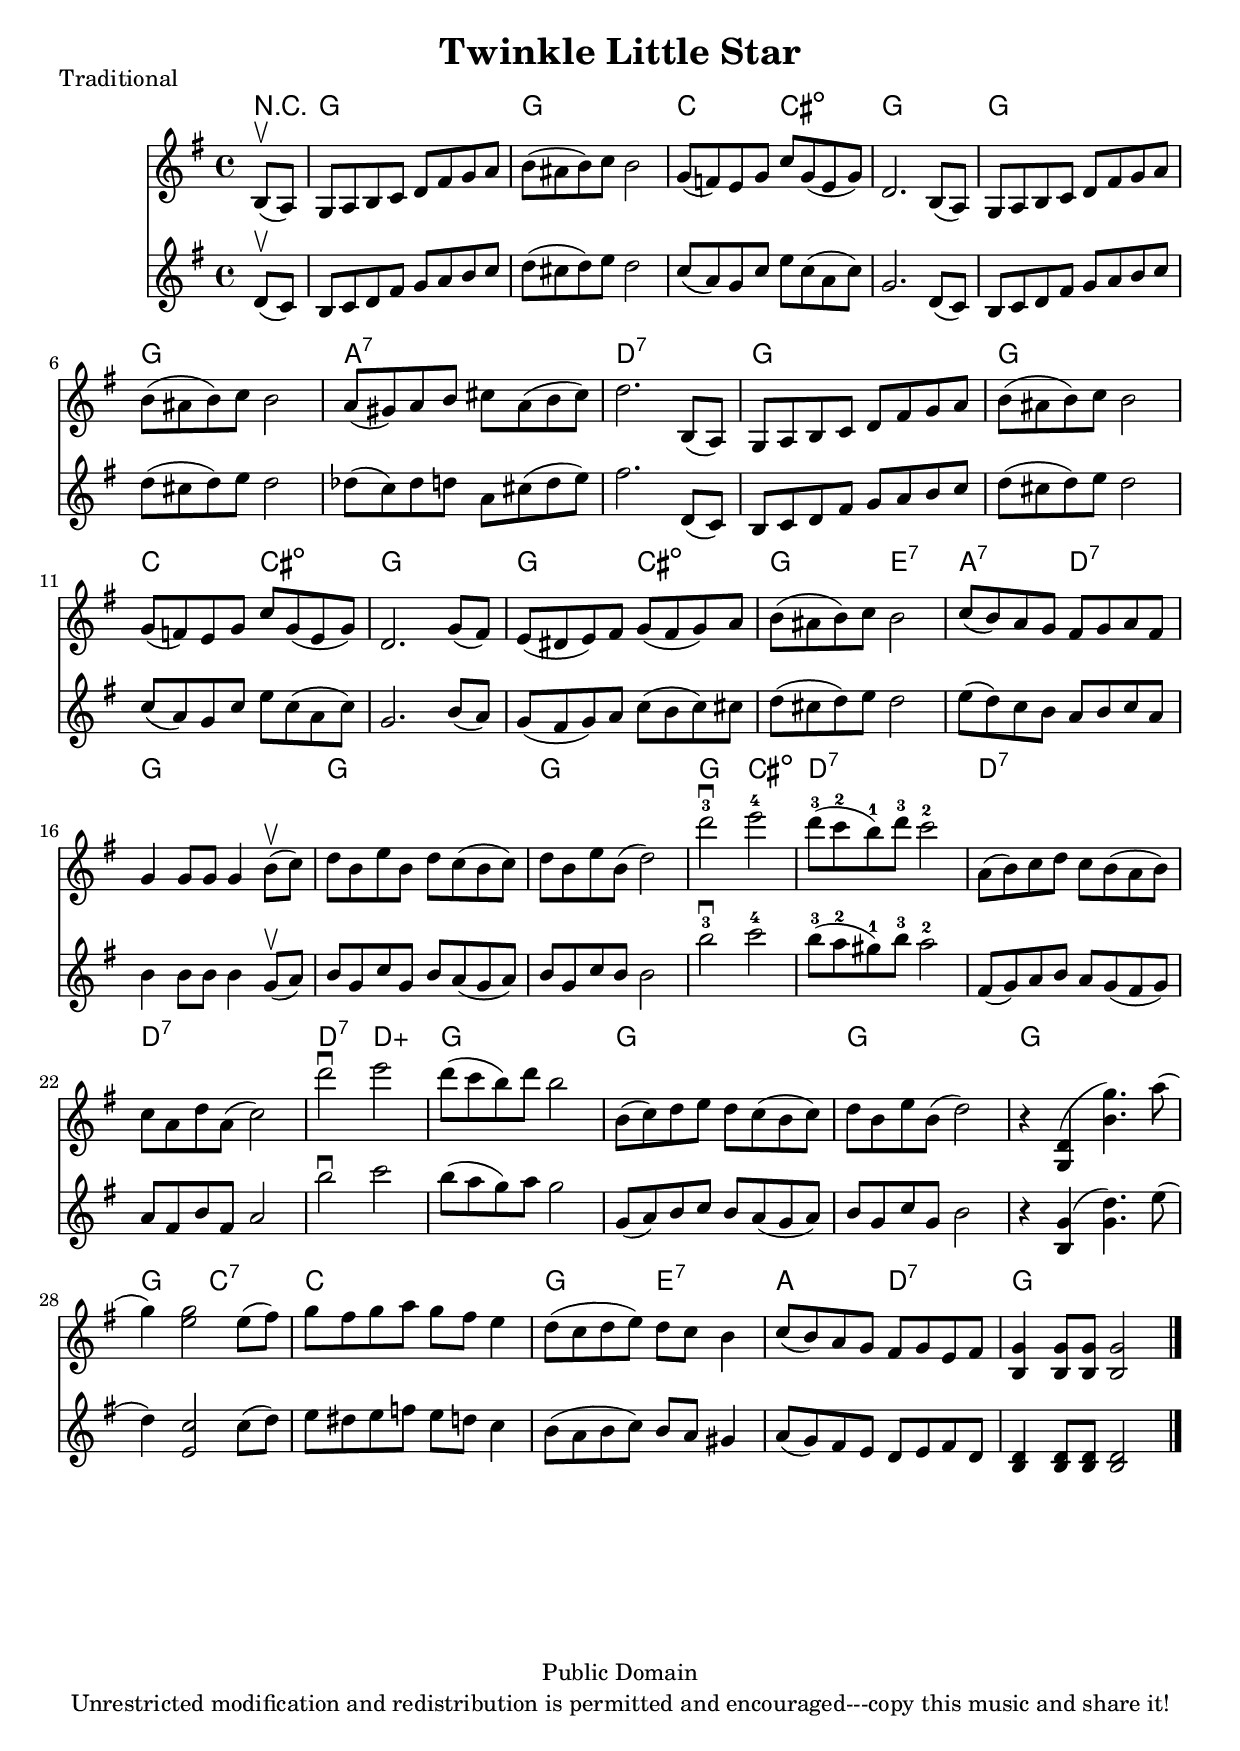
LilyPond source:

\version "2.10.14"

\header {
	title = "Twinkle Little Star"
	piece = "Traditional"
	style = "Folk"
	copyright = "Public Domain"
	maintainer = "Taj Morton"
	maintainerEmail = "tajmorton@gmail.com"
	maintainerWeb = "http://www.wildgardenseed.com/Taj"
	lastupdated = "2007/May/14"
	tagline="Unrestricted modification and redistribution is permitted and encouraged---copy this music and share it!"
}

melody = \relative c'
{
  \key g \major
  \partial 8*2 b8\upbow(a )

  g8 a b c d fis g a
  b(ais b) c b2
  g8(f) e g c g(e g)
  d2. b8(a)

  g8 a b c d fis g a
  b(ais b) c b2
  a8(gis) a b cis a(b cis)
  d2. b,8(a)

  g8 a b c d fis g a
  b(ais b) c b2
  g8(f) e g c g(e g)
  d2. g8(fis)

  e8(dis e) fis g(fis g) a
  b(ais b) c b2
  c8(b) a g fis g a fis
  g4 g8 g g4 b8\upbow(c)

  d b e b d c(b c)
  d b e b(d2)
  d'-3\downbow e-4
  d8-3(c-2 b-1) d-3 c2-2
  
  a,8(b) c d c b(a b)
  c a d a(c2)
  d'2\downbow e
  d8(c b) d b2
  
  b,8(c) d e d c(b c)
  d b e b(d2)
  r4 <g,, d'>4(<b' g'>4.) a'8(g4)
  <e g>2 e8(fis)
  g fis g a g fis e4
  d8( c d e) d c b4
  c8( b) a g fis g e fis
  <b, g'>4 <b g'>8 <b g'>8 <b g'>2
  \bar "|."
}

harmony = \relative c'
{
  \key g \major
  \partial 8*2 d8\upbow(c )

  b c d fis g a b c
  d(cis d) e d2
  c8(a) g c e c( a c)
  g2. d8(c)

  b c d fis g a b c
  d(cis d) e d2
  des8(c) des d a cis(d e)
  fis2. d,8(c)

  b c d fis g a b c
  d(cis d) e d2
  c8(a) g c e c(a c)
  g2. b8(a)
  
  g(fis g) a c(b c) cis
  d(cis d) e d2
  e8(d) c b a b c a
  b4 b8 b b4 g8\upbow( a)
  
  b g c g b a(g a)
  b g c b b2
  b'-3\downbow c-4
  b8-3(a-2 gis-1) b-3 a2-2
  
  fis,8(g) a b a g(fis g)
  a fis b fis a2
  b'2\downbow c
  b8(a g) a g2
  
  g,8( a) b c b a(g a)
  b g c g b2
  r4 <b, g'>4( <g' d'>4.) e'8(d4)
  <c e,>2 c8(d)
  
  e dis e f e d c4
  b8(a b c) b a gis4
  a8(g) fis e d e fis d
  <b d>4 <b d>8 <b d>8 <b d>2
  \bar "|."
}

backup = \chordmode {
  r4
  g1
  g1
  c2 cis:dim
  g1
  g1
  g1
  a:7
  d:7
  g1
  g1
  c2 cis:dim
  g1
  g2 cis:dim
  g2 e:7
  a:7 d:7
  g1
  g1
  g1
  g2 cis:dim
  d1:7
  d1:7
  d1:7
  d2:7 d:aug
  g1
  g1
  g1
  g1
  g2 c:7
  c1
  g2 e:7
  a2 d:7
  g1
}

\score {
 {
   <<
     \relative <<
       \new ChordNames \backup
       \new Staff = "melody" { \melody }
       \new Staff = "harmony" { \harmony }
     >>
   >>
   }
   \layout { }

}
